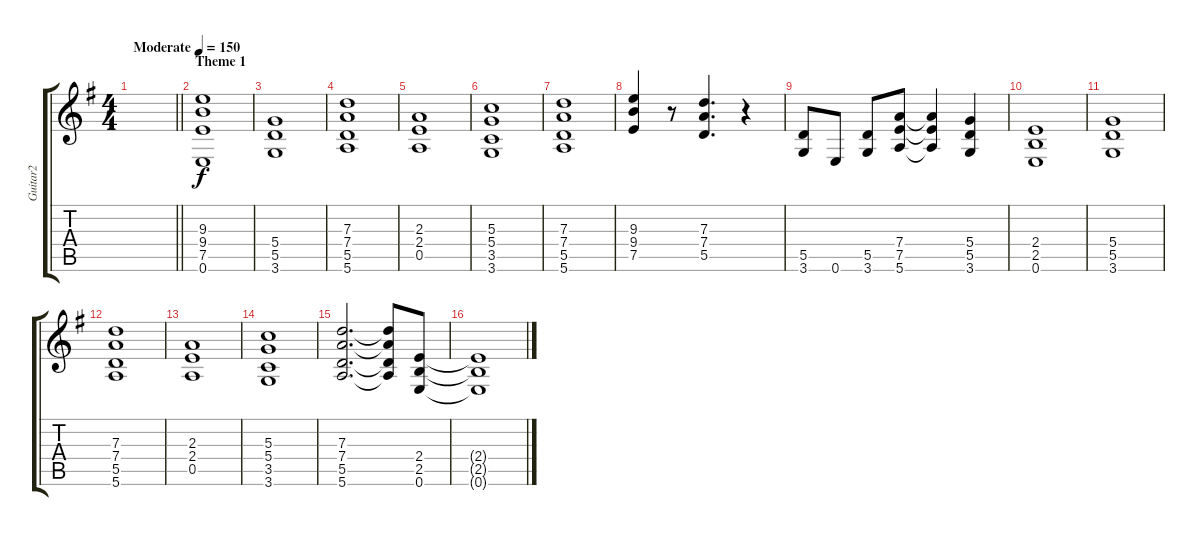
\track ("Guitar2" "Guitar2") {instrument distortionguitar}
\staff {score tabs}
\tuning (E4 B3 G3 D3 A2 E2) {hide}
\ts (4 4)
\tempo (150 "Moderate")
\clef g2
\barLineRight lightlight
\ks eminor
|
\section ("" "Theme 1")
(9.3 9.4 7.5 0.6).1 |
(5.4 5.5 3.6).1 |
(7.3 7.4 5.5 5.6).1 |
(2.3 2.4 0.5).1 |
(5.3 5.4 3.5 3.6).1 |
(7.3 7.4 5.5 5.6).1 |
(9.3 9.4 7.5).4 r.8 (7.3 7.4 5.5).4{d} r.4 |
(5.5 3.6).8 0.6.8 (5.5 3.6).8 (7.4 7.5 5.6).8 (7.4{t} 7.5{t} 5.6{t}).4 (5.4 5.5 3.6).4 |
(2.4 2.5 0.6).1 |
(5.4 5.5 3.6).1 |
(7.3 7.4 5.5 5.6).1 |
(2.3 2.4 0.5).1 |
(5.3 5.4 3.5 3.6).1 |
(7.3 7.4 5.5 5.6).2{d} (7.3{t} 7.4{t} 5.5{t} 5.6{t}).8 (2.4 2.5 0.6).8 |
(2.4{t} 2.5{t} 0.6{t}).1
